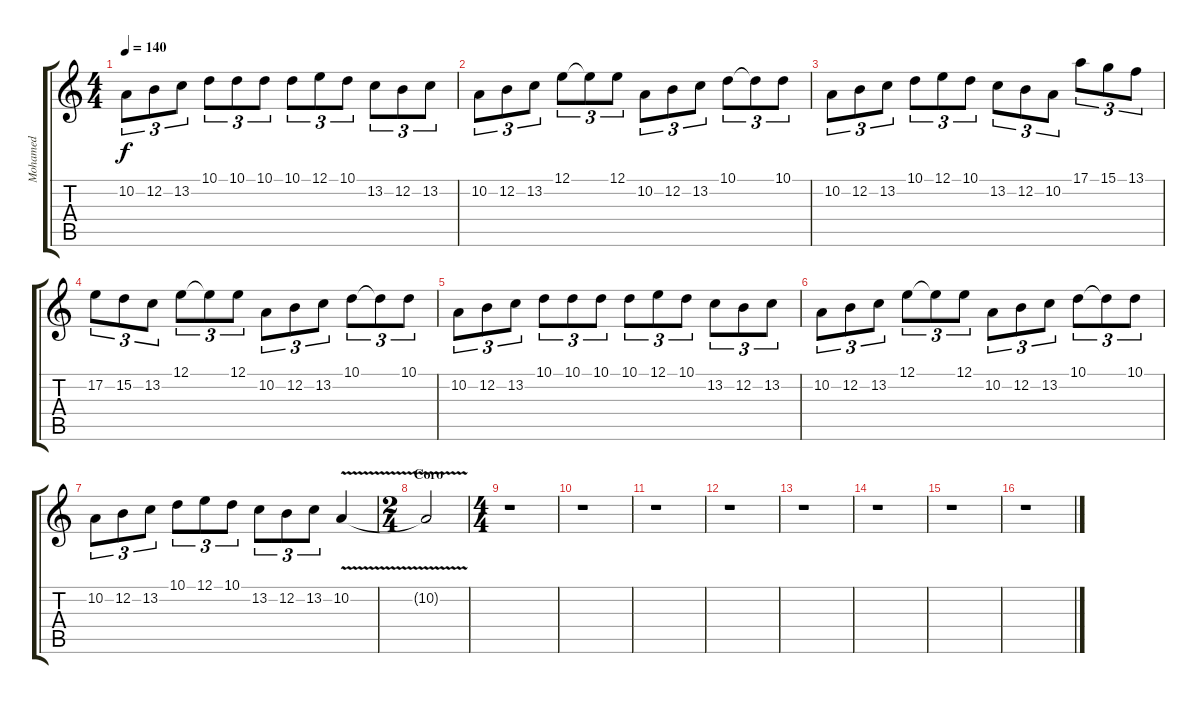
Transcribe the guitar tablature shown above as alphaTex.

\track ("Mohamed" "Mohamed") {instrument violin}
\staff {score tabs}
\tuning (E4 B3 G3 D3 A2 E2) {hide}
\ts (4 4)
\tempo 140
\clef g2
\ks c
10.2.8{tu (3 2) dy f} 12.2.8{tu (3 2)} 13.2.8{tu (3 2)} 10.1.8{tu (3 2)} 10.1.8{tu (3 2)} 10.1.8{tu (3 2)} 10.1.8{tu (3 2)} 12.1.8{tu (3 2)} 10.1.8{tu (3 2)} 13.2.8{tu (3 2)} 12.2.8{tu (3 2)} 13.2.8{tu (3 2)} |
10.2.8{tu (3 2)} 12.2.8{tu (3 2)} 13.2.8{tu (3 2)} 12.1.8{tu (3 2)} 12.1{t}.8{tu (3 2)} 12.1.8{tu (3 2)} 10.2.8{tu (3 2)} 12.2.8{tu (3 2)} 13.2.8{tu (3 2)} 10.1.8{tu (3 2)} 10.1{t}.8{tu (3 2)} 10.1.8{tu (3 2)} |
10.2.8{tu (3 2)} 12.2.8{tu (3 2)} 13.2.8{tu (3 2)} 10.1.8{tu (3 2)} 12.1.8{tu (3 2)} 10.1.8{tu (3 2)} 13.2.8{tu (3 2)} 12.2.8{tu (3 2)} 10.2.8{tu (3 2)} 17.1.8{tu (3 2)} 15.1.8{tu (3 2)} 13.1.8{tu (3 2)} |
17.2.8{tu (3 2)} 15.2.8{tu (3 2)} 13.2.8{tu (3 2)} 12.1.8{tu (3 2)} 12.1{t}.8{tu (3 2)} 12.1.8{tu (3 2)} 10.2.8{tu (3 2)} 12.2.8{tu (3 2)} 13.2.8{tu (3 2)} 10.1.8{tu (3 2)} 10.1{t}.8{tu (3 2)} 10.1.8{tu (3 2)} |
10.2.8{tu (3 2)} 12.2.8{tu (3 2)} 13.2.8{tu (3 2)} 10.1.8{tu (3 2)} 10.1.8{tu (3 2)} 10.1.8{tu (3 2)} 10.1.8{tu (3 2)} 12.1.8{tu (3 2)} 10.1.8{tu (3 2)} 13.2.8{tu (3 2)} 12.2.8{tu (3 2)} 13.2.8{tu (3 2)} |
10.2.8{tu (3 2)} 12.2.8{tu (3 2)} 13.2.8{tu (3 2)} 12.1.8{tu (3 2)} 12.1{t}.8{tu (3 2)} 12.1.8{tu (3 2)} 10.2.8{tu (3 2)} 12.2.8{tu (3 2)} 13.2.8{tu (3 2)} 10.1.8{tu (3 2)} 10.1{t}.8{tu (3 2)} 10.1.8{tu (3 2)} |
10.2.8{tu (3 2)} 12.2.8{tu (3 2)} 13.2.8{tu (3 2)} 10.1.8{tu (3 2)} 12.1.8{tu (3 2)} 10.1.8{tu (3 2)} 13.2.8{tu (3 2)} 12.2.8{tu (3 2)} 13.2.8{tu (3 2)} 10.2{v}.4 |
\ts (2 4)
\section ("" "Coro")
10.2{t}.2 |
\ts (4 4)
r.1 |
r.1 |
r.1 |
r.1 |
r.1 |
r.1 |
r.1 |
r.1
